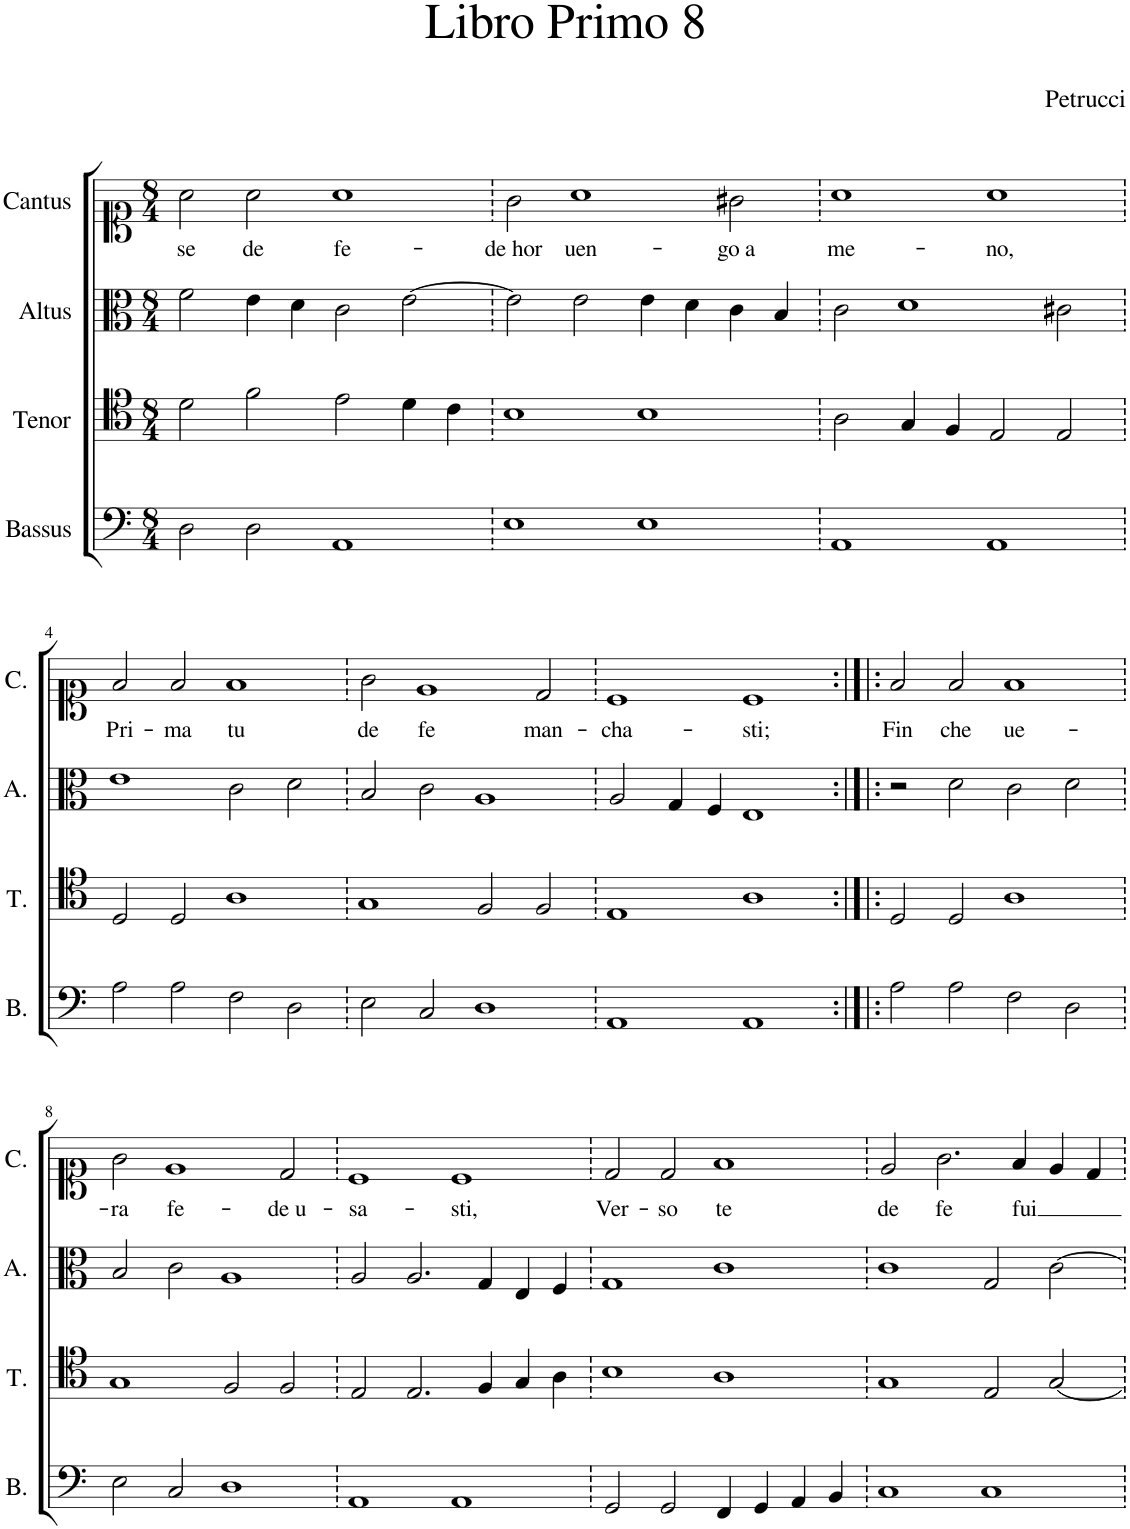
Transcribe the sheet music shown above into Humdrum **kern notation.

**kern	**kern	**kern	**kern	**text
*part4	*part3	*part2	*part1	*part1
*staff4	*staff3	*staff2	*staff1	*staff1
*I"Bassus	*I"Tenor	*I"Altus	*I"Cantus	*
*I'B.	*I'T.	*I'A.	*I'C.	*
*clefF4	*clefC4	*clefC3	*clefC1	*
*k[]	*k[]	*k[]	*k[]	*
*M8/4	*M8/4	*M8/4	*M8/4	*
=1	=1	=1	=1	=1
!	!	!	!	!LO:LY:b
2D\	2d\	2f\	2a\	se
!	!	!	!	!LO:LY:b
2D\	2f\	4e\	2a\	de
.	.	4d\	.	.
!	!	!	!	!LO:LY:b
1AA	2e\	2c\	1a	fe-
.	4d\	[2e\	.	.
.	4c\	.	.	.
=2	=2	=2	=2	=2
!	!	!	!	!LO:LY:b
1E	1B	2e\]	2g\	-de hor
!	!	!	!	!LO:LY:b
.	.	2e\	1a	uen-
1E	1B	4e\	.	.
.	.	4d\	.	.
!	!	!	!	!LO:LY:b
.	.	4c\	2g#X\	-go a
.	.	4B/	.	.
=3	=3	=3	=3	=3
!	!	!	!	!LO:LY:b
1AA	2A\	2c\	1a	me-
.	4G/	1d	.	.
.	4F/	.	.	.
!	!	!	!	!LO:LY:b
1AA	2E/	.	1a	-no,
.	2E/	2c#X\	.	.
!!LO:LB:g=z
=4	=4	=4	=4	=4
!	!	!	!	!LO:LY:b
2A\	2D/	1e	2f/	Pri-
!	!	!	!	!LO:LY:b
2A\	2D/	.	2f/	-ma
!	!	!	!	!LO:LY:b
2F\	1A	2c\	1f	tu
2D\	.	2d\	.	.
=5	=5	=5	=5	=5
!	!	!	!	!LO:LY:b
2E\	1G	2B/	2g\	de
!	!	!	!	!LO:LY:b
2C/	.	2c\	1e	fe
1D	2F/	1A	.	.
!	!	!	!	!LO:LY:b
.	2F/	.	2d/	man-
=6	=6	=6	=6	=6
!	!	!	!	!LO:LY:b
1AA	1E	2A/	1c	-cha-
.	.	4G/	.	.
.	.	4F/	.	.
!	!	!	!	!LO:LY:b
1AA	1A	1E	1c	-sti;
=7:|!|:	=7:|!|:	=7:|!|:	=7:|!|:	=7:|!|:
!	!	!	!	!LO:LY:b
2A\	2D/	2r	2f/	Fin
!	!	!	!	!LO:LY:b
2A\	2D/	2d\	2f/	che
!	!	!	!	!LO:LY:b
2F\	1A	2c\	1f	ue-
2D\	.	2d\	.	.
!!LO:LB:g=z
=8	=8	=8	=8	=8
!	!	!	!	!LO:LY:b
2E\	1G	2B/	2g\	-ra
!	!	!	!	!LO:LY:b
2C/	.	2c\	1e	fe-
1D	2F/	1A	.	.
!	!	!	!	!LO:LY:b
.	2F/	.	2d/	-de u-
=9	=9	=9	=9	=9
!	!	!	!	!LO:LY:b
1AA	2E/	2A/	1c	-sa-
.	2.E/	2.A/	.	.
!	!	!	!	!LO:LY:b
1AA	.	.	1c	-sti,
.	4F/	4G/	.	.
.	4G/	4E/	.	.
.	4A\	4F/	.	.
=10	=10	=10	=10	=10
!	!	!	!	!LO:LY:b
2GG/	1B	1G	2d/	Ver-
!	!	!	!	!LO:LY:b
2GG/	.	.	2d/	-so
!	!	!	!	!LO:LY:b
4FF/	1A	1c	1f	te
4GG/	.	.	.	.
4AA/	.	.	.	.
4BB/	.	.	.	.
=11	=11	=11	=11	=11
!	!	!	!	!LO:LY:b
1C	1G	1c	2e/	de
!	!	!	!	!LO:LY:b
.	.	.	2.g\	fe
1C	2E/	2G/	.	.
!	!	!	!	!LO:LY:b
.	.	.	4f/	-fui
.	[2G/	[2c\	4e/	.
.	.	.	4d/	.
=	=	=	=	=
*-	*-	*-	*-	*-
